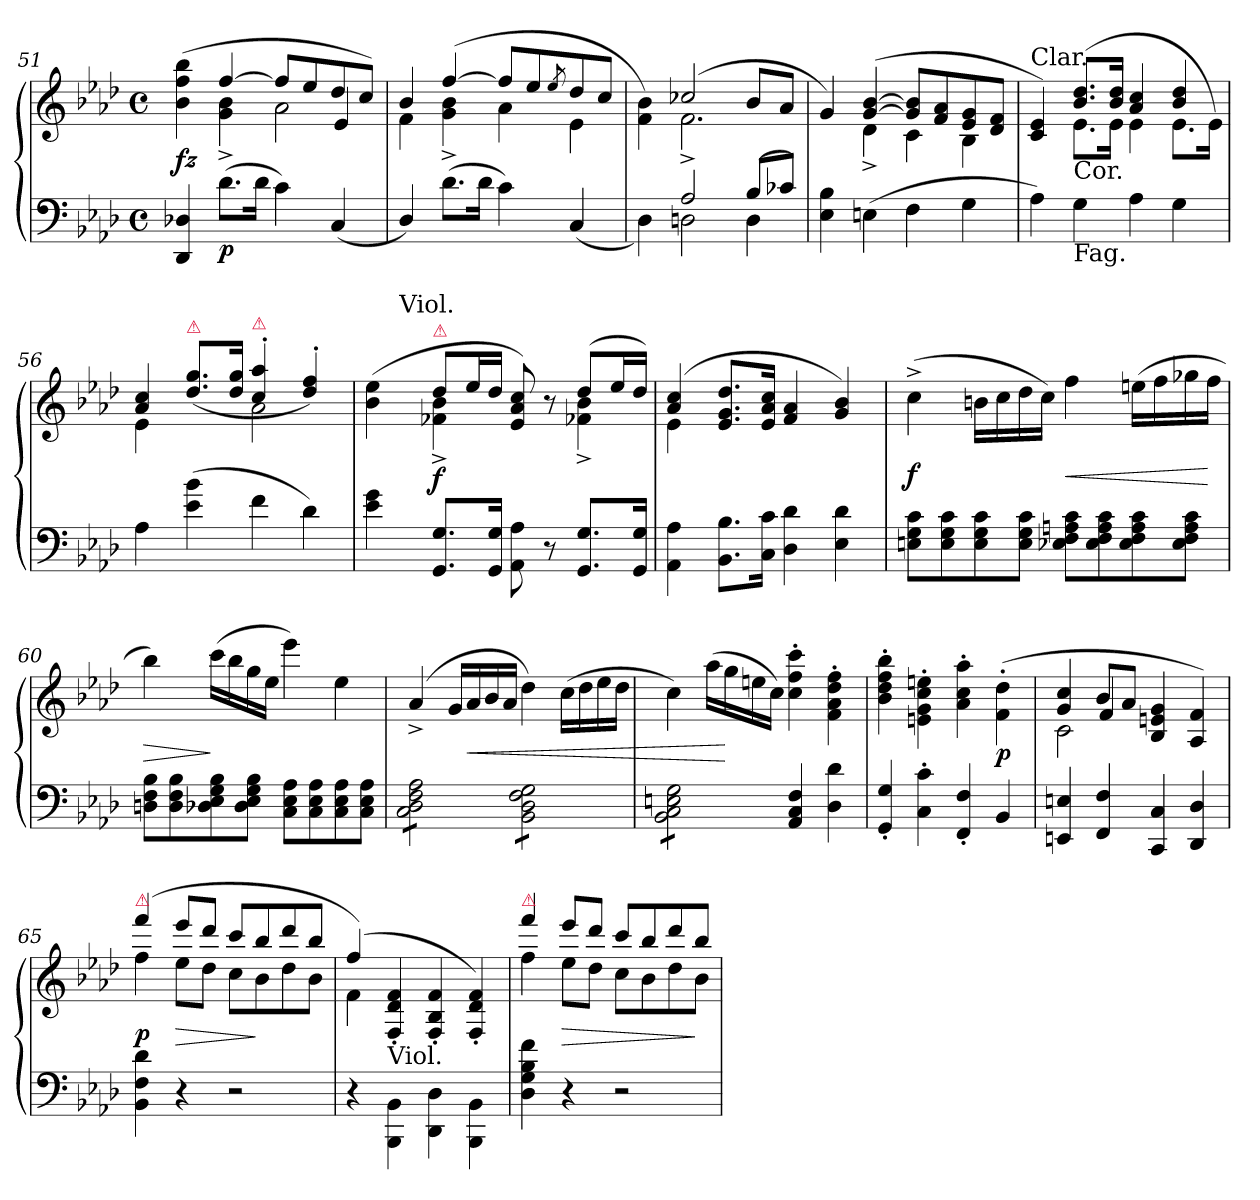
**kern	**kern	**dynam
*part1	*part1	*part1
*staff2	*staff1	*staff1/2
*clefF4	*clefG2	*
*k[b-e-a-d-]	*k[b-e-a-d-]	*
*f:	*f:	*
*M4/4	*M4/4	*
*met(c)	*met(c)	*
=51	=51	=51
*	*^	*
*	*	*^	*
4DD-! 4D-X!	4ryy	(>4b-! 4ff! 4bb-!	4ryy	fz
!	!	!	!	!LO:DY:b=2
(>8.d-!\L	[4ff!	4g!^< 4b-!^<	4ryy	p
16d-!\Jk	.	.	.	.
4c!)	8ff!L]	2a-!	4ryy	.
.	8ee-!	.	.	.
(<4C!	8dd-!	.	4e-!	.
.	8cc!J)	.	.	.
*	*	*v	*v	*
=52	=52	=52	=52
4D-!/)	4b-!	4f!	.
(>8.d-!\L	(>[4ff!	4g!^< 4b-!^<	.
16d-!\Jk	.	.	.
4c!)	8ff!L]	4a-!	.
.	8ee-!	.	.
.	8qee-!/	.	.
(>4C!	8dd-!	4e-!	.
.	8cc!J	.	.
=53	=53	=53	=53
*^	*	*	*
4ryy	4D-!)	4ryy	4f!\ 4b-!\)	.
2A-!	2Dn!	(>2cc-X!	2.f^<!	.
(<8B-!L	4D!	8b-!L	.	.
8c-X!J)	.	8a-!J	.	.
*v	*v	*	*	*
=54	=54	=54	=54
4E-! 4B-!	4g!)	4ryy	.
(>4En!	(>[4g! [4b-!	4d-^<!	.
4F!	8g!] 8b-!]L	4c!	.
.	8f! 8a-!	.	.
4G!	8e-! 8g!	4B-!	.
.	8d-! 8f!J	.	.
=55	=55	=55	=55
!	!LO:TX:a:t=Clar.	!	!
4A-!)	4c! 4e-!)	4ryy	.
!	!LO:TX:b:t=Cor.	!	!
!LO:TX:b:t=Fag.	!	!	!
4G!	(>8.b-! 8.dd-!L	8.e-!\L	.
.	16b-! 16dd-!Jk	16e-!\Jk	.
4A-!	4a-! 4cc!	4e-!	.
4G!	4b-! 4dd-!	8.e-!\L	.
.	.	16e-!\Jk)	.
=56	=56	=56	=56
4A-!	4a-! 4cc!	4e-!	.
!	!LO:TX:a:color=crimson:t=⚠	!	!
(<4e-!\ 4b-!\	(>8.dd-!/ 8.gg!/L	4ryy	.
.	16dd-!/ 16gg!/Jk	.	.
!	!LO:TX:a:color=crimson:t=⚠	!	!
4f!\	4cc!'> 4aa-!'>	2a-!	.
4d-!\)	4dd-!'> 4ff!'>)	.	.
=57	=57	=57	=57
*	*	*^	*
4e-!\ 4g!\	(>4b-! 4ee-!	4ryy	8ryy	.
!	!	!	!LO:TX:a:t=Viol.	!
.	.	.	2..ryy	.
!	!LO:TX:a:color=crimson:t=⚠	!	!	!
8.GG! 8.G!L	8dd-!L	4f-X!^< 4b-!^<	.	f
.	16ee-!L	.	.	.
16GG! 16G!Jk	16dd-!JJ	.	.	.
8AA-!\ 8A-!\	8e-! 8a-! 8cc!)	4ryy	.	.
8r	8r	.	.	.
8.GG! 8.G!L	(>8dd-!L	4f-X!^< 4b-!^<	.	.
.	16ee-!L	.	.	.
16GG! 16G!Jk	16dd-!JJ)	.	.	.
*	*	*v	*v	*
=58	=58	=58	=58
4AA-! 4A-!	(>4a-! 4cc!	4e-!	.
8.BB-!\ 8.B-!\L	8.e-! 8.g! 8.dd-!L	4ryy	.
16C!\ 16c!\Jk	16e-! 16a-! 16cc!Jk	.	.
4D-! 4d-!	4f! 4a-!	2ryy	.
4E-! 4d-!	4g! 4b-!)	.	.
*	*v	*v	*
=59	=59	=59
8En!\ 8G!\ 8c!\L	(>4cc^>!	f
8E!\ 8G!\ 8c!\	.	.
8E!\ 8G!\ 8c!\	16bn!\LL	.
.	16cc!\	.
8E!\ 8G!\ 8c!\J	16dd-!\	.
.	16cc!\JJ)	.
8E-X!\ 8F!\ 8An!\ 8c!\L	4ff!	<
8E-!\ 8F!\ 8A!\ 8c!\	.	.
8E-!\ 8F!\ 8A!\ 8c!\	(>16een!\LL	.
.	16ff!\	.
8E-!\ 8F!\ 8A!\ 8c!\J	16gg-X!\	.
.	16ff!\JJ	[
=60	=60	=60
8Dn!\ 8F!\ 8B-!\L	4bb-!)	>
8D!\ 8F!\ 8B-!\	.	.
8D-X!\ 8E-!\ 8G!\ 8B-!\	(>16ccc!\LL	]
.	16bb-!\	.
8D-!\ 8E-!\ 8G!\ 8B-!\J	16gg!\	.
.	16ee-!\JJ	.
8C!\ 8E-!\ 8A-!\L	4eee-!)	.
8C!\ 8E-!\ 8A-!\	.	.
8C!\ 8E-!\ 8A-!\	4ee-!	.
8C!\ 8E-!\ 8A-!\J	.	.
=61	=61	=61
*tremolo	*	*
8C!\ 8D-!\ 8F!\ 8A-!\L	(>4a-^>!	.
8C!\ 8D-!\ 8F!\ 8A-!\	.	.
8C!\ 8D-!\ 8F!\ 8A-!\	16g!LL	.
.	16a-!	<
8C!\ 8D-!\ 8F!\ 8A-!\J	16b-!	.
.	16a-!JJ	.
8BB-!\ 8D-!\ 8F!\ 8G!\L	4dd-!)	.
8BB-!\ 8D-!\ 8F!\ 8G!\	.	.
8BB-!\ 8D-!\ 8F!\ 8G!\	(>16cc!\LL	.
.	16dd-!\	.
8BB-!\ 8D-!\ 8F!\ 8G!\J	16ee-!\	.
.	16dd-!\JJ	.
=62	=62	=62
8BB-! 8C! 8En! 8G!L	4cc!)	.
8BB-! 8C! 8En! 8G!	.	.
8BB-! 8C! 8En! 8G!	(>16aa-!\LL	.
.	16gg!\	[
8BB-! 8C! 8En! 8G!J	16een!\	.
*Xtremolo	*	*
.	16cc!\JJ)	.
4AA-!/ 4C!/ 4F!/	4cc!'> 4ff!'> 4ccc!'>	.
4D-! 4d-!	4f!'> 4a-!'> 4dd-!'> 4ff!'>	.
=63	=63	=63
4GG!'< 4G!'<	4b-!'> 4dd-!'> 4ff!'> 4bb-!'>	.
4C!'> 4c!'>	4en!'>\ 4g!'>\ 4cc!'>\ 4een!'>\	.
4FF!'< 4F!'<	4a-!'> 4cc!'> 4aa-!'>	.
4BB-!	(>4f!'>\ 4dd-!'>\	p
=64	=64	=64
*	*^	*
*	*	*^	*
4EEn! 4En!	4g! 4cc!	2c!	4ryy	.
4FF! 4F!	8b-!L	.	4f!	.
.	8a-!J	.	.	.
4CC! 4C!	4B-! 4en! 4g!	2ryy	2ryy	.
4DD-! 4D-!	4A-! 4f!)	.	.	.
*	*	*v	*v	*
=65	=65	=65	=65
!	!LO:TX:a:color=crimson:t=⚠	!	!
4BB-! 4F! 4d-!	(>4fff!	4ff!	p
4r	8eee-!L	8ee-!\L	>
.	8ddd-!J	8dd-!\J	.
2r	8ccc!L	8cc!\L	.
.	8bb-!	8b-!\	]
.	8ddd-!	8dd-!\	.
.	8bb-!J	8b-!\J	.
=66	=66	=66	=66
4r	(4ff!/)	4f!\	.
!	!LO:TX:b:t=Viol.	!	!
4BBB-!\ 4BB-!\	4F!'>/ 4d-!'>/ 4f!'>/	2.ryy	.
4DD-!\ 4D-!\	4F!'>/ 4B-!'>/ 4f!'>/	.	.
4BBB-!\ 4BB-!\	4F!'>/ 4d-!'>/ 4f!'>/)	.	.
=67	=67	=67	=67
!	!LO:TX:a:color=crimson:t=⚠	!	!
4D-! 4G! 4B-! 4f!	4fff!	4ff!	.
4r	8eee-!L	8ee-!\L	>
.	8ddd-!J	8dd-!\J	.
2r	8ccc!L	8cc!\L	.
.	8bb-!	8b-!\	.
.	8ddd-!	8dd-!\	.
.	8bb-!J	8b-!\J	]
*	*v	*v	*
=	=	=
*-	*-	*-
